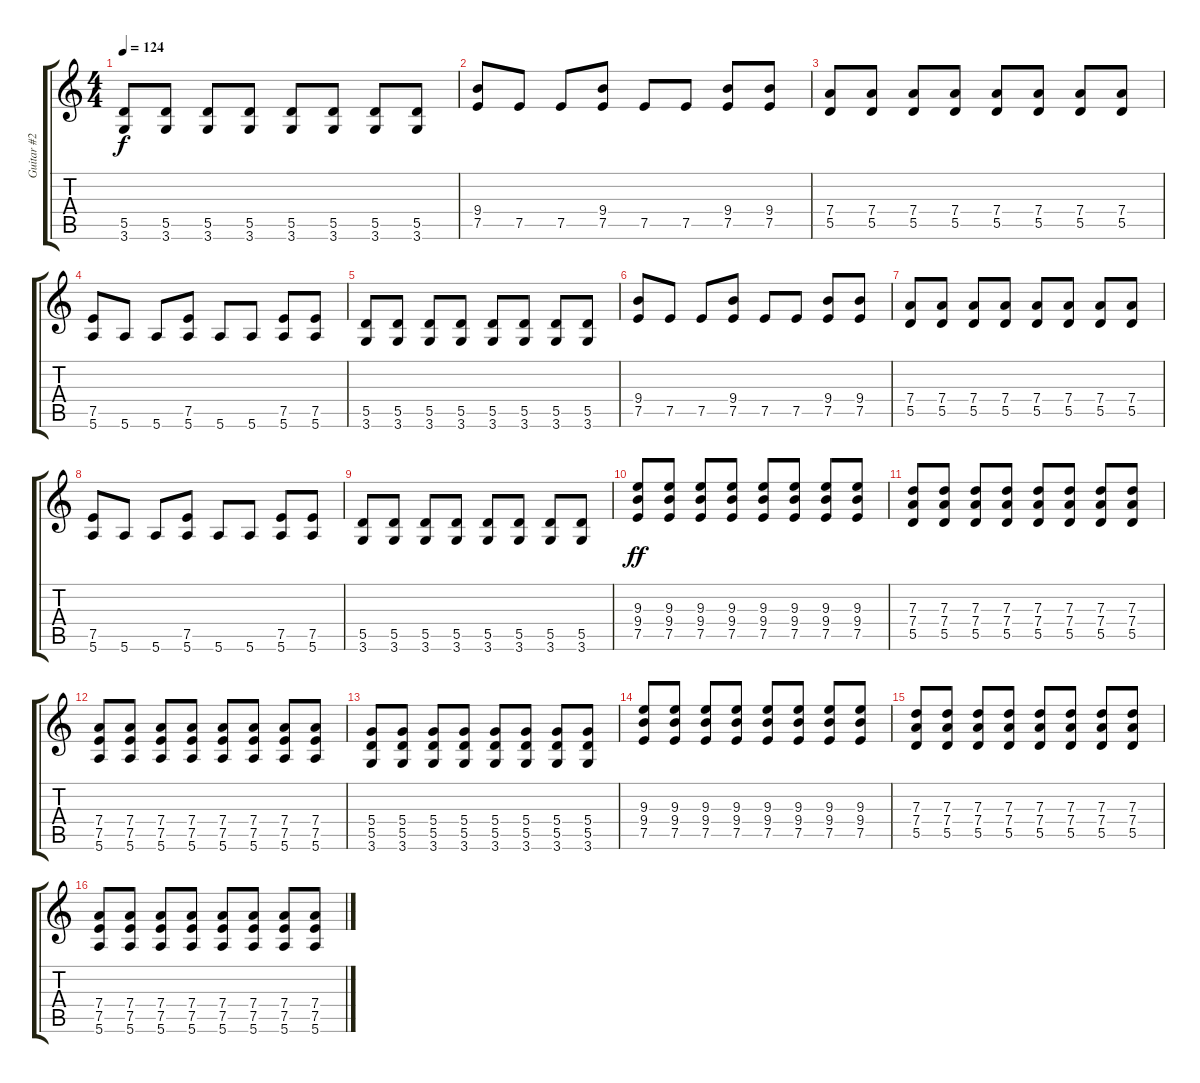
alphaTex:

\track ("Guitar #2" "Guitar #2") {instrument distortionguitar}
\staff {score tabs}
\tuning (E4 B3 G3 D3 A2 E2) {hide}
\ts (4 4)
\tempo 124
\clef g2
\ks c
(5.5 3.6).8{dy f} (5.5 3.6).8 (5.5 3.6).8 (5.5 3.6).8 (5.5 3.6).8 (5.5 3.6).8 (5.5 3.6).8 (5.5 3.6).8 |
(9.4 7.5).8 7.5.8 7.5.8 (9.4 7.5).8 7.5.8 7.5.8 (9.4 7.5).8 (9.4 7.5).8 |
(7.4 5.5).8 (7.4 5.5).8 (7.4 5.5).8 (7.4 5.5).8 (7.4 5.5).8 (7.4 5.5).8 (7.4 5.5).8 (7.4 5.5).8 |
(7.5 5.6).8 5.6.8 5.6.8 (7.5 5.6).8 5.6.8 5.6.8 (7.5 5.6).8 (7.5 5.6).8 |
(5.5 3.6).8 (5.5 3.6).8 (5.5 3.6).8 (5.5 3.6).8 (5.5 3.6).8 (5.5 3.6).8 (5.5 3.6).8 (5.5 3.6).8 |
(9.4 7.5).8 7.5.8 7.5.8 (9.4 7.5).8 7.5.8 7.5.8 (9.4 7.5).8 (9.4 7.5).8 |
(7.4 5.5).8 (7.4 5.5).8 (7.4 5.5).8 (7.4 5.5).8 (7.4 5.5).8 (7.4 5.5).8 (7.4 5.5).8 (7.4 5.5).8 |
(7.5 5.6).8 5.6.8 5.6.8 (7.5 5.6).8 5.6.8 5.6.8 (7.5 5.6).8 (7.5 5.6).8 |
(5.5 3.6).8 (5.5 3.6).8 (5.5 3.6).8 (5.5 3.6).8 (5.5 3.6).8 (5.5 3.6).8 (5.5 3.6).8 (5.5 3.6).8 |
(9.3 9.4 7.5).8{dy ff} (9.3 9.4 7.5).8 (9.3 9.4 7.5).8 (9.3 9.4 7.5).8 (9.3 9.4 7.5).8 (9.3 9.4 7.5).8 (9.3 9.4 7.5).8 (9.3 9.4 7.5).8 |
(7.3 7.4 5.5).8 (7.3 7.4 5.5).8 (7.3 7.4 5.5).8 (7.3 7.4 5.5).8 (7.3 7.4 5.5).8 (7.3 7.4 5.5).8 (7.3 7.4 5.5).8 (7.3 7.4 5.5).8 |
(7.4 7.5 5.6).8 (7.4 7.5 5.6).8 (7.4 7.5 5.6).8 (7.4 7.5 5.6).8 (7.4 7.5 5.6).8 (7.4 7.5 5.6).8 (7.4 7.5 5.6).8 (7.4 7.5 5.6).8 |
(5.4 5.5 3.6).8 (5.4 5.5 3.6).8 (5.4 5.5 3.6).8 (5.4 5.5 3.6).8 (5.4 5.5 3.6).8 (5.4 5.5 3.6).8 (5.4 5.5 3.6).8 (5.4 5.5 3.6).8 |
(9.3 9.4 7.5).8 (9.3 9.4 7.5).8 (9.3 9.4 7.5).8 (9.3 9.4 7.5).8 (9.3 9.4 7.5).8 (9.3 9.4 7.5).8 (9.3 9.4 7.5).8 (9.3 9.4 7.5).8 |
(7.3 7.4 5.5).8 (7.3 7.4 5.5).8 (7.3 7.4 5.5).8 (7.3 7.4 5.5).8 (7.3 7.4 5.5).8 (7.3 7.4 5.5).8 (7.3 7.4 5.5).8 (7.3 7.4 5.5).8 |
(7.4 7.5 5.6).8 (7.4 7.5 5.6).8 (7.4 7.5 5.6).8 (7.4 7.5 5.6).8 (7.4 7.5 5.6).8 (7.4 7.5 5.6).8 (7.4 7.5 5.6).8 (7.4 7.5 5.6).8
